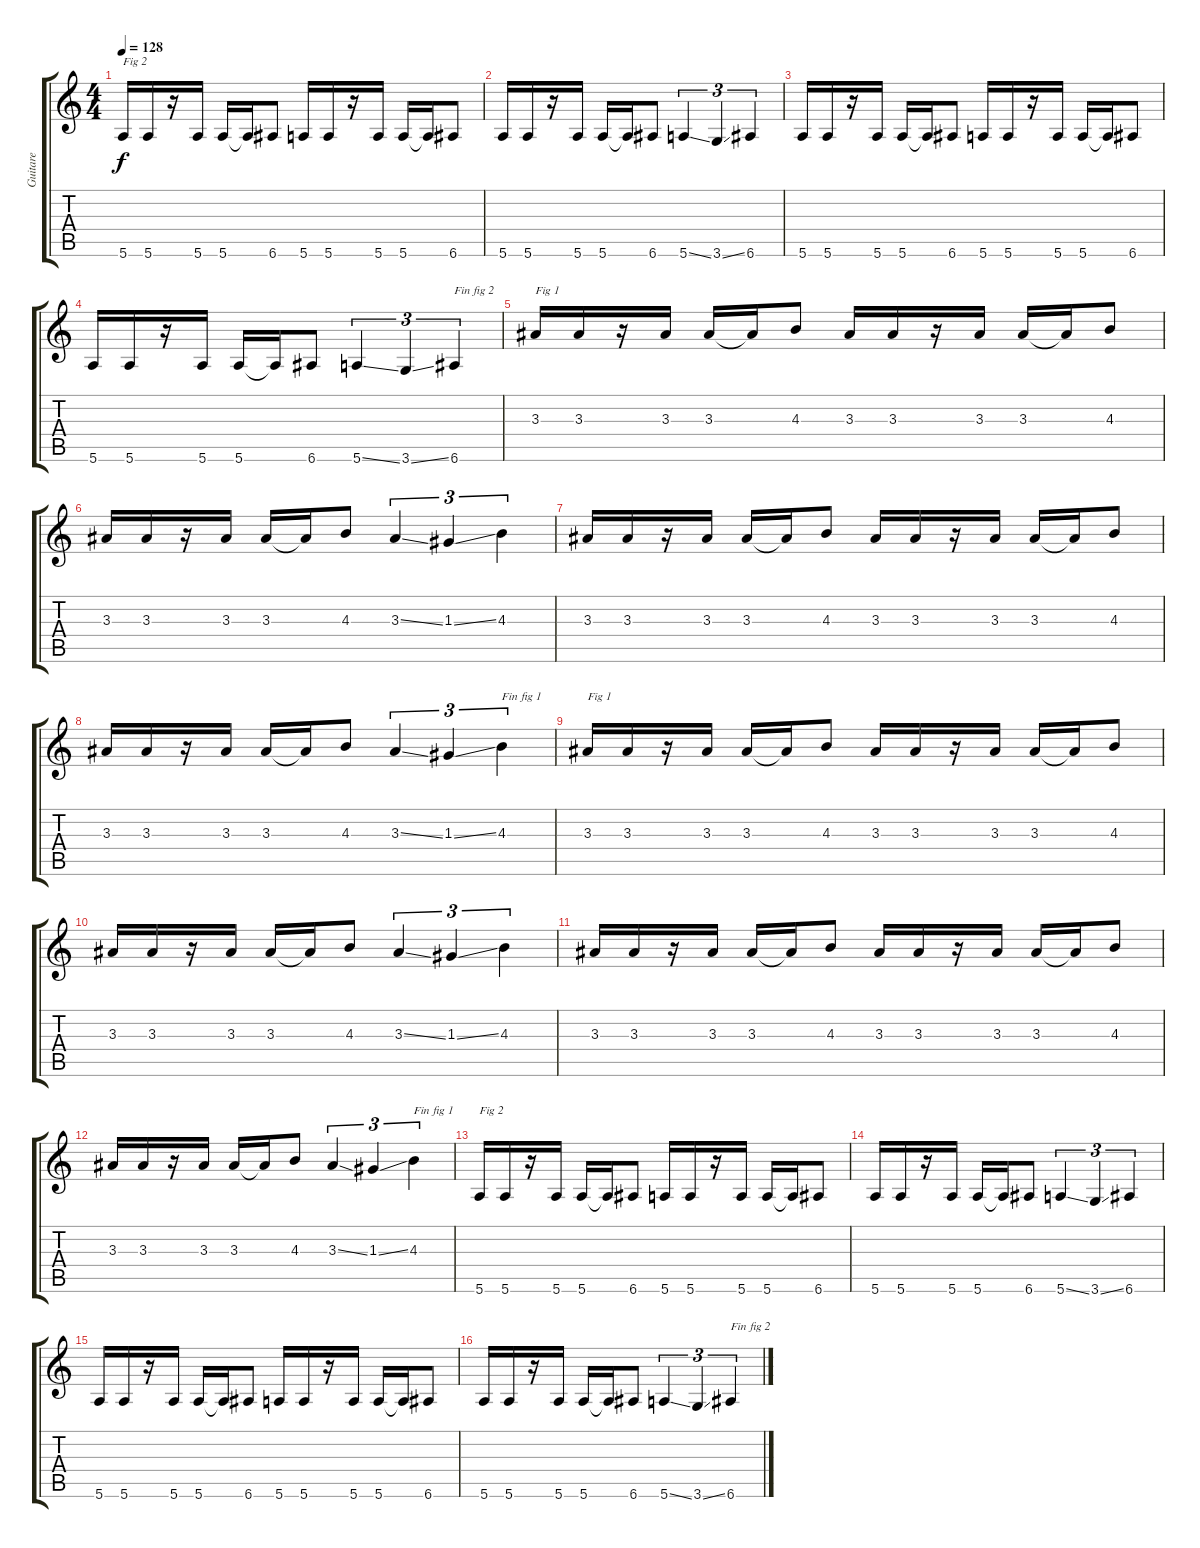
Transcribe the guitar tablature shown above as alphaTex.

\track ("Guitare" "Guitare") {instrument distortionguitar}
\staff {score tabs}
\tuning (E4 B3 G3 D3 A2 E2) {hide}
\ts (4 4)
\tempo 128
\clef g2
\ks c
5.6.16{txt "Fig 2" dy f} 5.6.16 r.16 5.6.16 5.6.16 5.6{t}.16 6.6.8 5.6.16 5.6.16 r.16 5.6.16 5.6.16 5.6{t}.16 6.6.8 |
5.6.16 5.6.16 r.16 5.6.16 5.6.16 5.6{t}.16 6.6.8 5.6{ss}.4{tu (3 2)} 3.6{ss}.4{tu (3 2)} 6.6.4{tu (3 2)} |
5.6.16 5.6.16 r.16 5.6.16 5.6.16 5.6{t}.16 6.6.8 5.6.16 5.6.16 r.16 5.6.16 5.6.16 5.6{t}.16 6.6.8 |
5.6.16 5.6.16 r.16 5.6.16 5.6.16 5.6{t}.16 6.6.8 5.6{ss}.4{tu (3 2)} 3.6{ss}.4{tu (3 2)} 6.6.4{tu (3 2) txt "Fin fig 2"} |
3.3.16{txt "Fig 1"} 3.3.16 r.16 3.3.16 3.3.16 3.3{t}.16 4.3.8 3.3.16 3.3.16 r.16 3.3.16 3.3.16 3.3{t}.16 4.3.8 |
3.3.16 3.3.16 r.16 3.3.16 3.3.16 3.3{t}.16 4.3.8 3.3{ss}.4{tu (3 2)} 1.3{ss}.4{tu (3 2)} 4.3.4{tu (3 2)} |
3.3.16 3.3.16 r.16 3.3.16 3.3.16 3.3{t}.16 4.3.8 3.3.16 3.3.16 r.16 3.3.16 3.3.16 3.3{t}.16 4.3.8 |
3.3.16 3.3.16 r.16 3.3.16 3.3.16 3.3{t}.16 4.3.8 3.3{ss}.4{tu (3 2)} 1.3{ss}.4{tu (3 2)} 4.3.4{tu (3 2) txt "Fin fig 1"} |
3.3.16{txt "Fig 1"} 3.3.16 r.16 3.3.16 3.3.16 3.3{t}.16 4.3.8 3.3.16 3.3.16 r.16 3.3.16 3.3.16 3.3{t}.16 4.3.8 |
3.3.16 3.3.16 r.16 3.3.16 3.3.16 3.3{t}.16 4.3.8 3.3{ss}.4{tu (3 2)} 1.3{ss}.4{tu (3 2)} 4.3.4{tu (3 2)} |
3.3.16 3.3.16 r.16 3.3.16 3.3.16 3.3{t}.16 4.3.8 3.3.16 3.3.16 r.16 3.3.16 3.3.16 3.3{t}.16 4.3.8 |
3.3.16 3.3.16 r.16 3.3.16 3.3.16 3.3{t}.16 4.3.8 3.3{ss}.4{tu (3 2)} 1.3{ss}.4{tu (3 2)} 4.3.4{tu (3 2) txt "Fin fig 1"} |
5.6.16{txt "Fig 2"} 5.6.16 r.16 5.6.16 5.6.16 5.6{t}.16 6.6.8 5.6.16 5.6.16 r.16 5.6.16 5.6.16 5.6{t}.16 6.6.8 |
5.6.16 5.6.16 r.16 5.6.16 5.6.16 5.6{t}.16 6.6.8 5.6{ss}.4{tu (3 2)} 3.6{ss}.4{tu (3 2)} 6.6.4{tu (3 2)} |
5.6.16 5.6.16 r.16 5.6.16 5.6.16 5.6{t}.16 6.6.8 5.6.16 5.6.16 r.16 5.6.16 5.6.16 5.6{t}.16 6.6.8 |
5.6.16 5.6.16 r.16 5.6.16 5.6.16 5.6{t}.16 6.6.8 5.6{ss}.4{tu (3 2)} 3.6{ss}.4{tu (3 2)} 6.6.4{tu (3 2) txt "Fin fig 2"}
